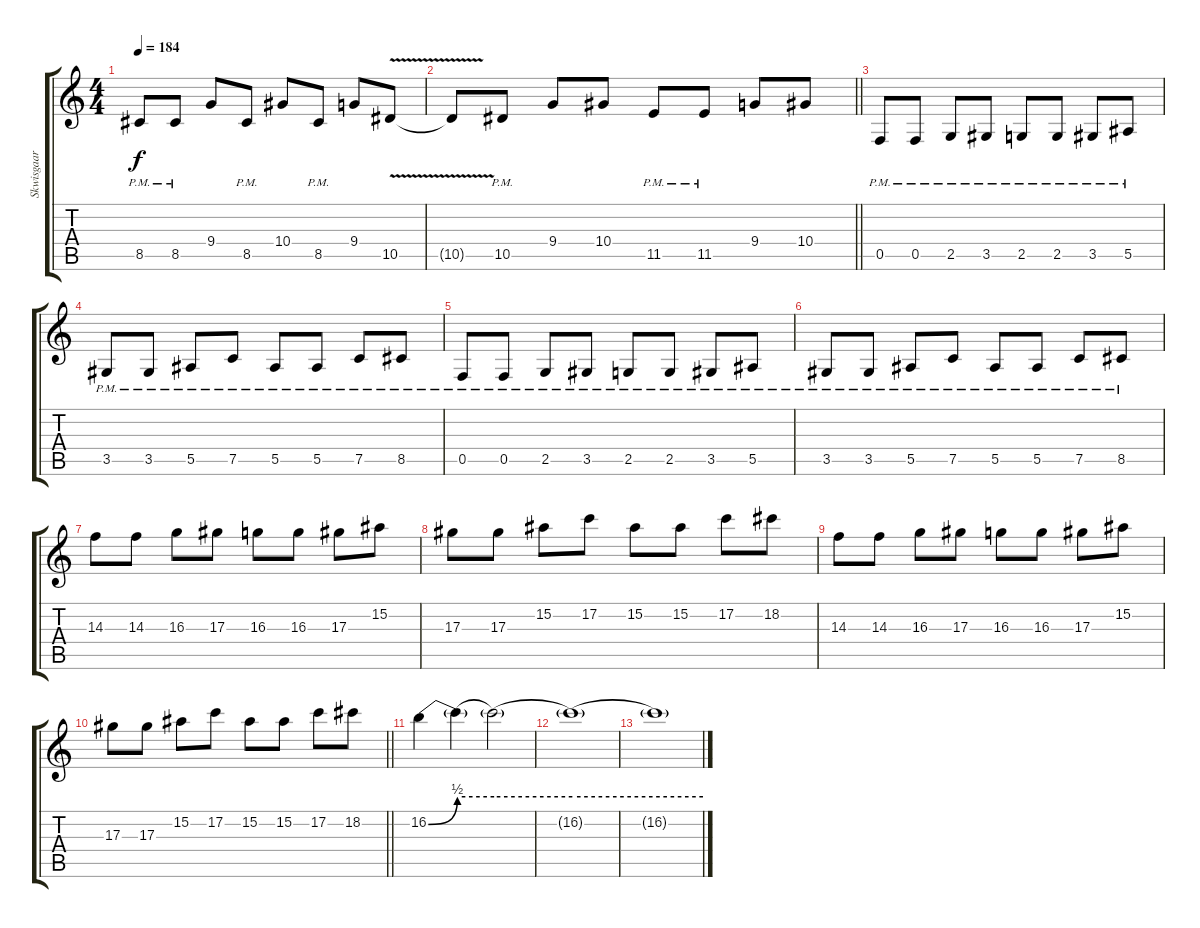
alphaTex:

\track ("Skwisgaar Skwigelf (Lead)" "Skwisgaar ") {instrument distortionguitar}
\staff {score tabs}
\tuning (C4 G3 Eb3 Bb2 F2 C2) {hide}
\ts (4 4)
\tempo 184
\clef g2
\ks aminor
8.5{pm}.8{dy f} 8.5{pm}.8 9.4.8 8.5{pm}.8 10.4.8 8.5{pm}.8 9.4.8 10.5{v}.8 |
\barLineRight lightlight
10.5{t}.8 10.5{pm}.8 9.4.8 10.4.8 11.5{pm}.8 11.5{pm}.8 9.4.8 10.4.8 |
0.5{pm}.8 0.5{pm}.8 2.5{pm}.8 3.5{pm}.8 2.5{pm}.8 2.5{pm}.8 3.5{pm}.8 5.5{pm}.8 |
3.5{pm}.8 3.5{pm}.8 5.5{pm}.8 7.5{pm}.8 5.5{pm}.8 5.5{pm}.8 7.5{pm}.8 8.5{pm}.8 |
0.5{pm}.8 0.5{pm}.8 2.5{pm}.8 3.5{pm}.8 2.5{pm}.8 2.5{pm}.8 3.5{pm}.8 5.5{pm}.8 |
3.5{pm}.8 3.5{pm}.8 5.5{pm}.8 7.5{pm}.8 5.5{pm}.8 5.5{pm}.8 7.5{pm}.8 8.5{pm}.8 |
14.3.8{volume 13} 14.3.8 16.3.8 17.3.8 16.3.8 16.3.8 17.3.8 15.2.8 |
17.3.8 17.3.8 15.2.8 17.2.8 15.2.8 15.2.8 17.2.8 18.2.8 |
14.3.8 14.3.8 16.3.8 17.3.8 16.3.8 16.3.8 17.3.8 15.2.8 |
\barLineRight lightlight
17.3.8 17.3.8 15.2.8 17.2.8 15.2.8 15.2.8 17.2.8 18.2.8 |
16.2{be (bend 0 0 60 2)}.4 16.2{be (hold 0 2 60 2) t}.4 16.2{be (hold 0 2 60 2) t}.2 |
16.2{be (hold 0 2 60 2) t}.1 |
16.2{t}.1
